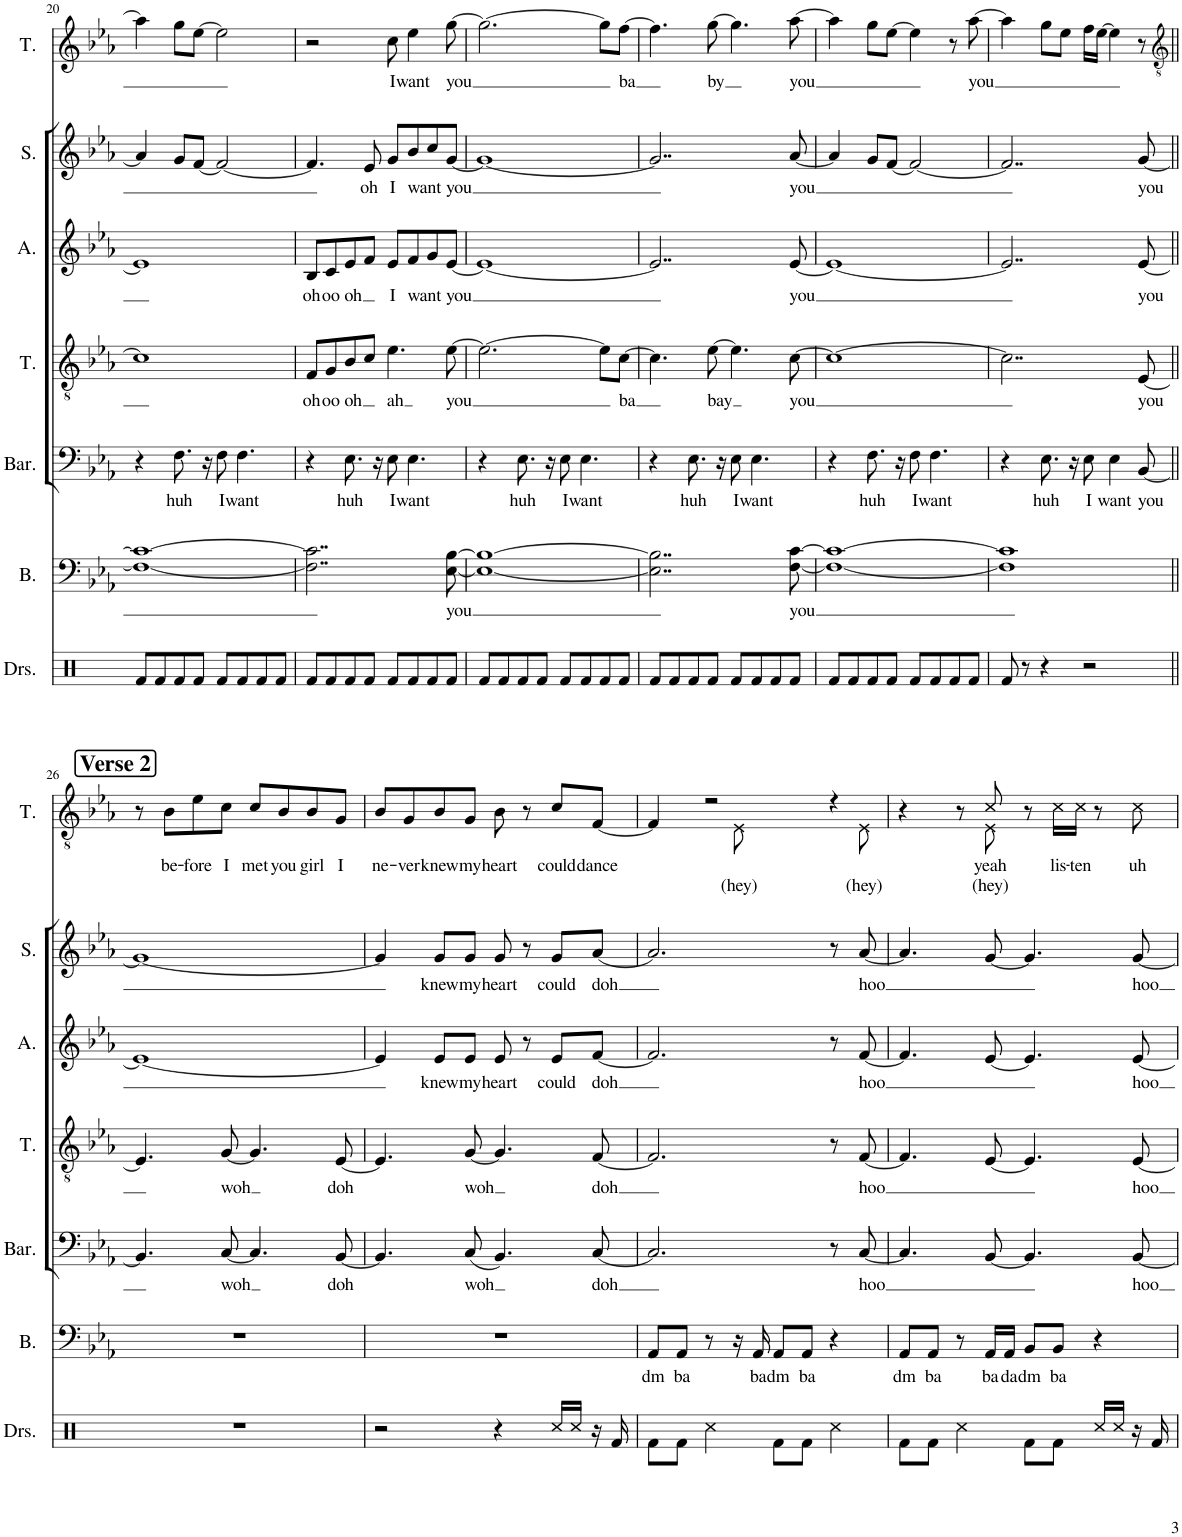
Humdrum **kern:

**kern	**kern	**text	**kern	**text	**kern	**text	**kern	**text	**kern	**text	**kern	**text	**text
*part7	*part6	*part6	*part5	*part5	*part4	*part4	*part3	*part3	*part2	*part2	*part1	*part1	*part1
*staff7	*staff6	*staff6	*staff5	*staff5	*staff4	*staff4	*staff3	*staff3	*staff2	*staff2	*staff1	*staff1	*staff1
*I"Drumset	*I"Bass	*	*I"Baritone	*	*I"Tenor	*	*I"Alto	*	*I"Soprano	*	*I"Tenor	*	*
*I'Drs.	*I'B.	*	*I'Bar.	*	*I'T.	*	*I'A.	*	*I'S.	*	*I'T.	*	*
!!LO:PB:g=z
*clefX	*clefF4	*	*clefF4	*	*clefGv2	*	*clefG2	*	*clefG2	*	*clefG2	*	*
*k[b-e-a-]	*k[b-e-a-]	*	*k[b-e-a-]	*	*k[b-e-a-]	*	*k[b-e-a-]	*	*k[b-e-a-]	*	*k[b-e-a-]	*	*
*M4/4	*M4/4	*	*M4/4	*	*M4/4	*	*M4/4	*	*M4/4	*	*M4/4	*	*
=20	=20	=20	=20	=20	=20	=20	=20	=20	=20	=20	=20	=20	=20
8Rf/L	1F_ 1c_	.	4r	.	1c]	.	1e-]	.	4a-/]	.	4aa-\]	.	.
8Rf/	.	.	.	.	.	.	.	.	.	.	.	.	.
!	!	!	!	!LO:LY:b	!	!	!	!	!	!	!	!	!
8Rf/	.	.	8.F\	huh	.	.	.	.	8g/L	.	8gg\L	.	.
8Rf/J	.	.	.	.	.	.	.	.	[8f/J	.	[8ee-\J	.	.
.	.	.	16r	.	.	.	.	.	.	.	.	.	.
!	!	!	!	!LO:LY:b	!	!	!	!	!	!	!	!	!
8Rf/L	.	.	8F\	I	.	.	.	.	2f/_	.	2ee-\]	.	.
!	!	!	!	!LO:LY:b	!	!	!	!	!	!	!	!	!
8Rf/	.	.	4.F\	want	.	.	.	.	.	.	.	.	.
8Rf/	.	.	.	.	.	.	.	.	.	.	.	.	.
8Rf/J	.	.	.	.	.	.	.	.	.	.	.	.	.
=21	=21	=21	=21	=21	=21	=21	=21	=21	=21	=21	=21	=21	=21
!	!	!	!	!	!	!LO:LY:b	!	!LO:LY:b	!	!	!	!	!
8Rf/L	2..F\] 2..c\]	.	4r	.	8F/L	oh	8B-/L	oh	4.f/]	.	2r	.	.
!	!	!	!	!	!	!LO:LY:b	!	!LO:LY:b	!	!	!	!	!
8Rf/	.	.	.	.	8G/	oo	8c/	oo	.	.	.	.	.
!	!	!	!	!LO:LY:b	!	!LO:LY:b	!	!LO:LY:b	!	!	!	!	!
8Rf/	.	.	8.E-\	huh	8B-/	oh	8e-/	oh	.	.	.	.	.
!	!	!	!	!	!	!	!	!	!	!LO:LY:b	!	!	!
8Rf/J	.	.	.	.	8c/J	.	8f/J	.	8e-/	oh	.	.	.
.	.	.	16r	.	.	.	.	.	.	.	.	.	.
!	!	!	!	!LO:LY:b	!	!LO:LY:b	!	!LO:LY:b	!	!LO:LY:b	!	!LO:LY:b	!
8Rf/L	.	.	8E-\	I	4.e-\	ah	8e-/L	I	8g/L	I	8cc\	I	.
!	!	!	!	!LO:LY:b	!	!	!	!LO:LY:b	!	!LO:LY:b	!	!LO:LY:b	!
8Rf/	.	.	4.E-\	want	.	.	8f/	want	8b-/	want	4ee-\	want	.
8Rf/	.	.	.	.	.	.	8g/	.	8cc/	.	.	.	.
!	!	!LO:LY:b	!	!	!	!LO:LY:b	!	!LO:LY:b	!	!LO:LY:b	!	!LO:LY:b	!
8Rf/J	[8E-\ [8B-\	you	.	.	[8e-\	you	[8e-/J	you	[8g/J	you	[8gg\	you	.
=22	=22	=22	=22	=22	=22	=22	=22	=22	=22	=22	=22	=22	=22
8Rf/L	1E-_ 1B-_	.	4r	.	2.e-\_	.	1e-_	.	1g_	.	2.gg\_	.	.
8Rf/	.	.	.	.	.	.	.	.	.	.	.	.	.
!	!	!	!	!LO:LY:b	!	!	!	!	!	!	!	!	!
8Rf/	.	.	8.E-\	huh	.	.	.	.	.	.	.	.	.
8Rf/J	.	.	.	.	.	.	.	.	.	.	.	.	.
.	.	.	16r	.	.	.	.	.	.	.	.	.	.
!	!	!	!	!LO:LY:b	!	!	!	!	!	!	!	!	!
8Rf/L	.	.	8E-\	I	.	.	.	.	.	.	.	.	.
!	!	!	!	!LO:LY:b	!	!	!	!	!	!	!	!	!
8Rf/	.	.	4.E-\	want	.	.	.	.	.	.	.	.	.
8Rf/	.	.	.	.	8e-\L]	.	.	.	.	.	8gg\L]	.	.
!	!	!	!	!	!	!LO:LY:b	!	!	!	!	!	!LO:LY:b	!
8Rf/J	.	.	.	.	[8c\J	ba	.	.	.	.	[8ff\J	ba	.
=23	=23	=23	=23	=23	=23	=23	=23	=23	=23	=23	=23	=23	=23
8Rf/L	2..E-\] 2..B-\]	.	4r	.	4.c\]	.	2..e-/]	.	2..g/]	.	4.ff\]	.	.
8Rf/	.	.	.	.	.	.	.	.	.	.	.	.	.
!	!	!	!	!LO:LY:b	!	!	!	!	!	!	!	!	!
8Rf/	.	.	8.E-\	huh	.	.	.	.	.	.	.	.	.
!	!	!	!	!	!	!LO:LY:b	!	!	!	!	!	!LO:LY:b	!
8Rf/J	.	.	.	.	[8e-\	bay	.	.	.	.	[8gg\	by	.
.	.	.	16r	.	.	.	.	.	.	.	.	.	.
!	!	!	!	!LO:LY:b	!	!	!	!	!	!	!	!	!
8Rf/L	.	.	8E-\	I	4.e-\]	.	.	.	.	.	4.gg\]	.	.
!	!	!	!	!LO:LY:b	!	!	!	!	!	!	!	!	!
8Rf/	.	.	4.E-\	want	.	.	.	.	.	.	.	.	.
8Rf/	.	.	.	.	.	.	.	.	.	.	.	.	.
!	!	!LO:LY:b	!	!	!	!LO:LY:b	!	!LO:LY:b	!	!LO:LY:b	!	!LO:LY:b	!
8Rf/J	[8F\ [8c\	you	.	.	[8c\	you	[8e-/	you	[8a-/	you	[8aa-\	you	.
=24	=24	=24	=24	=24	=24	=24	=24	=24	=24	=24	=24	=24	=24
8Rf/L	1F_ 1c_	.	4r	.	1c_	.	1e-_	.	4a-/]	.	4aa-\]	.	.
8Rf/	.	.	.	.	.	.	.	.	.	.	.	.	.
!	!	!	!	!LO:LY:b	!	!	!	!	!	!	!	!	!
8Rf/	.	.	8.F\	huh	.	.	.	.	8g/L	.	8gg\L	.	.
8Rf/J	.	.	.	.	.	.	.	.	[8f/J	.	[8ee-\J	.	.
.	.	.	16r	.	.	.	.	.	.	.	.	.	.
!	!	!	!	!LO:LY:b	!	!	!	!	!	!	!	!	!
8Rf/L	.	.	8F\	I	.	.	.	.	2f/_	.	4ee-\]	.	.
!	!	!	!	!LO:LY:b	!	!	!	!	!	!	!	!	!
8Rf/	.	.	4.F\	want	.	.	.	.	.	.	.	.	.
8Rf/	.	.	.	.	.	.	.	.	.	.	8r	.	.
!	!	!	!	!	!	!	!	!	!	!	!	!LO:LY:b	!
8Rf/J	.	.	.	.	.	.	.	.	.	.	[8aa-\	you	.
=25	=25	=25	=25	=25	=25	=25	=25	=25	=25	=25	=25	=25	=25
8Rf/	1F] 1c]	.	4r	.	2..c\]	.	2..e-/]	.	2..f/]	.	4aa-\]	.	.
8r	.	.	.	.	.	.	.	.	.	.	.	.	.
!	!	!	!	!LO:LY:b	!	!	!	!	!	!	!	!	!
4r	.	.	8.E-\	huh	.	.	.	.	.	.	8gg\L	.	.
.	.	.	.	.	.	.	.	.	.	.	8ee-\J	.	.
.	.	.	16r	.	.	.	.	.	.	.	.	.	.
!	!	!	!	!LO:LY:b	!	!	!	!	!	!	!	!	!
2r	.	.	8E-\	I	.	.	.	.	.	.	16ff\LL	.	.
.	.	.	.	.	.	.	.	.	.	.	[16ee-\JJ	.	.
!	!	!	!	!LO:LY:b	!	!	!	!	!	!	!	!	!
.	.	.	4E-\	want	.	.	.	.	.	.	4ee-\]	.	.
!	!	!	!	!LO:LY:b	!	!LO:LY:b	!	!LO:LY:b	!	!LO:LY:b	!	!	!
.	.	.	[8BB-/	you	[8E-/	you	[8e-/	you	[8g/	you	8r	.	.
!!LO:LB:g=z
!!LO:REH:place=s1:a:B:cj:fs=14:t=Verse 2
=26||	=26||	=26||	=26||	=26||	=26||	=26||	=26||	=26||	=26||	=26||	=26||	=26||	=26||
*	*	*	*	*	*	*	*	*	*	*	*clefGv2	*	*
1r	1r	.	4.BB-/]	.	4.E-/]	.	1e-_	.	1g_	.	8r	.	.
!	!	!	!	!	!	!	!	!	!	!	!	!LO:LY:b	!
.	.	.	.	.	.	.	.	.	.	.	8B-\L	be-	.
!	!	!	!	!	!	!	!	!	!	!	!	!LO:LY:b	!
.	.	.	.	.	.	.	.	.	.	.	8e-\	-fore	.
!	!	!	!	!LO:LY:b	!	!LO:LY:b	!	!	!	!	!	!LO:LY:b	!
.	.	.	[8C/	woh	[8G/	woh	.	.	.	.	8c\J	I	.
!	!	!	!	!	!	!	!	!	!	!	!	!LO:LY:b	!
.	.	.	4.C/]	.	4.G/]	.	.	.	.	.	8c/L	met	.
!	!	!	!	!	!	!	!	!	!	!	!	!LO:LY:b	!
.	.	.	.	.	.	.	.	.	.	.	8B-/	you	.
!	!	!	!	!	!	!	!	!	!	!	!	!LO:LY:b	!
.	.	.	.	.	.	.	.	.	.	.	8B-/	girl	.
!	!	!	!	!LO:LY:b	!	!LO:LY:b	!	!	!	!	!	!LO:LY:b	!
.	.	.	[8BB-/	doh	[8E-/	doh	.	.	.	.	8G/J	I	.
=27	=27	=27	=27	=27	=27	=27	=27	=27	=27	=27	=27	=27	=27
!	!	!	!	!	!	!	!	!	!	!	!	!LO:LY:b	!
2r	1r	.	4.BB-/]	.	4.E-/]	.	4e-/]	.	4g/]	.	8B-/L	ne-	.
!	!	!	!	!	!	!	!	!	!	!	!	!LO:LY:b	!
.	.	.	.	.	.	.	.	.	.	.	8G/	-ver	.
!	!	!	!	!	!	!	!	!LO:LY:b	!	!LO:LY:b	!	!LO:LY:b	!
.	.	.	.	.	.	.	8e-/L	knew	8g/L	knew	8B-/	knew	.
!	!	!	!	!LO:LY:b	!	!LO:LY:b	!	!LO:LY:b	!	!LO:LY:b	!	!LO:LY:b	!
.	.	.	(8C/	woh	[8G/	woh	8e-/J	my	8g/J	my	8G/J	my	.
!	!	!	!	!	!	!	!	!LO:LY:b	!	!LO:LY:b	!	!LO:LY:b	!
4r	.	.	4.BB-/)	.	4.G/]	.	8e-/	heart	8g/	heart	8B-\	heart	.
.	.	.	.	.	.	.	8r	.	8r	.	8r	.	.
!	!	!	!	!	!	!	!	!LO:LY:b	!	!LO:LY:b	!	!LO:LY:b	!
16Rcc/LL	.	.	.	.	.	.	8e-/L	could	8g/L	could	8c/L	could	.
16Rcc/JJ	.	.	.	.	.	.	.	.	.	.	.	.	.
!	!	!	!	!LO:LY:b	!	!LO:LY:b	!	!LO:LY:b	!	!LO:LY:b	!	!LO:LY:b	!
16r	.	.	[8C/	doh	[8F/	doh	[8f/J	doh	[8a-/J	doh	[8F/J	dance	.
16Rf/	.	.	.	.	.	.	.	.	.	.	.	.	.
=28	=28	=28	=28	=28	=28	=28	=28	=28	=28	=28	=28	=28	=28
!	!	!LO:LY:b	!	!	!	!	!	!	!	!	!	!	!
*	*	*	*	*	*	*	*	*	*	*	*^	*	*
8Rf\L	8AA-/L	dm	2.C/]	.	2.F/]	.	2.f/]	.	2.a-/]	.	4F/]	4.ryy	.	.
!	!	!LO:LY:b	!	!	!	!	!	!	!	!	!	!	!	!
8Rf\J	8AA-/J	ba	.	.	.	.	.	.	.	.	.	.	.	.
4Rcc\	8r	.	.	.	.	.	.	.	.	.	2r	.	.	.
!	!	!	!	!	!	!	!	!	!	!	!	!	!	!LO:LY:b
.	16r	.	.	.	.	.	.	.	.	.	.	8E-\	.	(hey)
!	!	!LO:LY:b	!	!	!	!	!	!	!	!	!	!	!	!
.	16AA-/	ba	.	.	.	.	.	.	.	.	.	.	.	.
!	!	!LO:LY:b	!	!	!	!	!	!	!	!	!	!	!	!
8Rf\L	8AA-/L	dm	.	.	.	.	.	.	.	.	.	4.ryy	.	.
!	!	!LO:LY:b	!	!	!	!	!	!	!	!	!	!	!	!
8Rf\J	8AA-/J	ba	.	.	.	.	.	.	.	.	.	.	.	.
4Rcc\	4r	.	8r	.	8r	.	8r	.	8r	.	4r	.	.	.
!	!	!	!	!LO:LY:b	!	!LO:LY:b	!	!LO:LY:b	!	!LO:LY:b	!	!	!	!LO:LY:b
.	.	.	[8C/	hoo	[8F/	hoo	[8f/	hoo	[8a-/	hoo	.	8E-\	.	(hey)
=29	=29	=29	=29	=29	=29	=29	=29	=29	=29	=29	=29	=29	=29	=29
!	!	!LO:LY:b	!	!	!	!	!	!	!	!	!	!	!	!
8Rf\L	8AA-/L	dm	4.C/]	.	4.F/]	.	4.f/]	.	4.a-/]	.	4r	4.ryy	.	.
!	!	!LO:LY:b	!	!	!	!	!	!	!	!	!	!	!	!
8Rf\J	8AA-/J	ba	.	.	.	.	.	.	.	.	.	.	.	.
4Rcc\	8r	.	.	.	.	.	.	.	.	.	8r	.	.	.
!	!	!LO:LY:b	!	!	!	!	!	!	!	!	!	!	!LO:LY:b	!
!	!	!	!	!	!	!	!	!	!	!	!	!	!	!LO:LY:b
.	16AA-/LL	ba	[8BB-/	.	[8E-/	.	[8e-/	.	[8g/	.	8c/	8E-\	.	(hey)
!	!	!LO:LY:b	!	!	!	!	!	!	!	!	!	!	!	!
.	16AA-/JJ	da	.	.	.	.	.	.	.	.	.	.	.	.
!	!	!LO:LY:b	!	!	!	!	!	!	!	!	!	!	!	!
8Rf\L	8BB-/L	dm	4.BB-/]	.	4.E-/]	.	4.e-/]	.	4.g/]	.	8r	2ryy	.	.
!	!	!LO:LY:b	!	!	!	!	!	!	!	!	!	!	!LO:LY:b	!
8Rf\J	8BB-/J	ba	.	.	.	.	.	.	.	.	16c\LL	.	lis-	.
!	!	!	!	!	!	!	!	!	!	!	!	!	!LO:LY:b	!
.	.	.	.	.	.	.	.	.	.	.	16c\JJ	.	-ten	.
16Rcc/LL	4r	.	.	.	.	.	.	.	.	.	8r	.	.	.
16Rcc/JJ	.	.	.	.	.	.	.	.	.	.	.	.	.	.
!	!	!	!	!LO:LY:b	!	!LO:LY:b	!	!LO:LY:b	!	!LO:LY:b	!	!	!LO:LY:b	!
16r	.	.	[8BB-/	hoo	[8E-/	hoo	[8e-/	hoo	[8g/	hoo	8c\	.	uh	.
16Rf/	.	.	.	.	.	.	.	.	.	.	.	.	.	.
*	*	*	*	*	*	*	*	*	*	*	*v	*v	*	*
=	=	=	=	=	=	=	=	=	=	=	=	=	=
*-	*-	*-	*-	*-	*-	*-	*-	*-	*-	*-	*-	*-	*-
